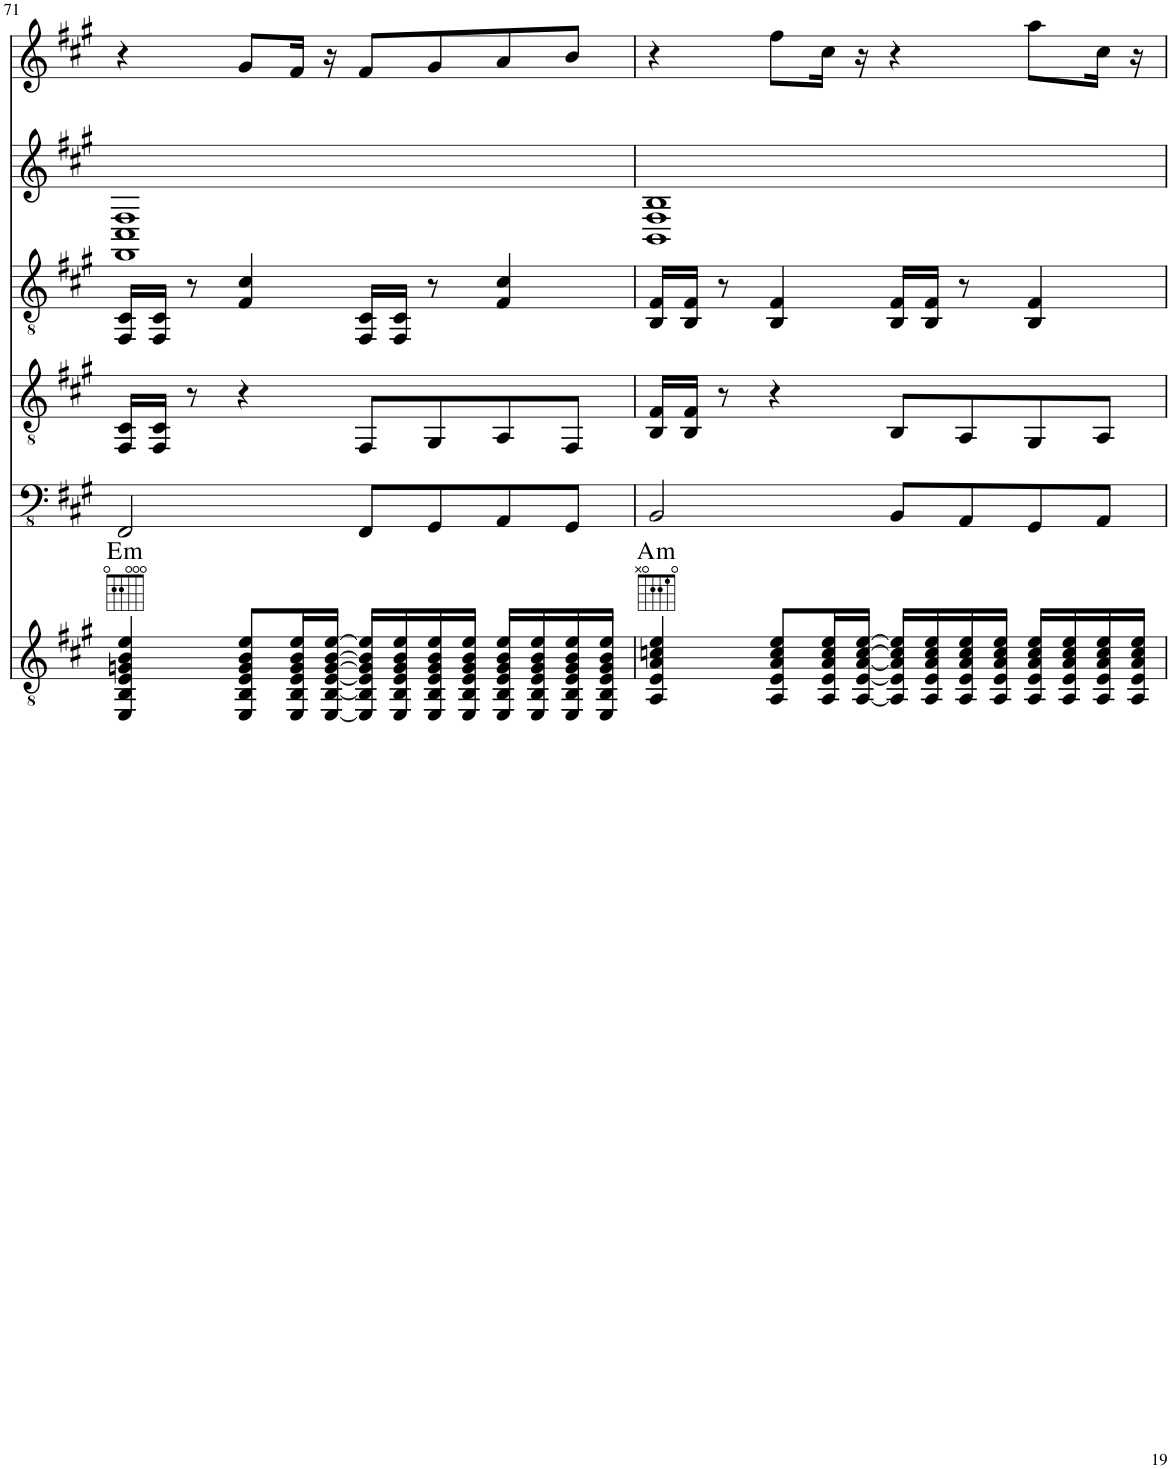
**kern	**harte	**kern	**kern	**kern	**kern	**kern
*part6	*part6	*part5	*part4	*part3	*part2	*part1
*staff6	*	*staff5	*staff4	*staff3	*staff2	*staff1
*I"ľ����	*	*I"��˹	*I"���༪��	*I"��������	*I"���� ����	*I"���� ����
!!LO:PB:g=z
*clefGv2	*	*clefFv4	*clefGv2	*clefGv2	*clefG2	*clefG2
*k[f#c#g#]	*	*k[f#c#g#]	*k[f#c#g#]	*k[f#c#g#]	*k[f#c#g#]	*k[f#c#g#]
*M4/4	*	*M4/4	*M4/4	*M4/4	*M4/4	*M4/4
=71	=71	=71	=71	=71	=71	=71
!	!LO:H:kt=m	!	!	!	!	!
4EE/ 4BB/ 4E/ 4Gn/ 4B/ 4e/	E:min	2FFF#/	16FF#/ 16C#/LL	16FF#/ 16C#/LL	1FF# 1C# 1F#	4r
.	.	.	16FF#/ 16C#/JJ	16FF#/ 16C#/JJ	.	.
.	.	.	8r	8r	.	.
8EE/ 8BB/ 8E/ 8G/ 8B/ 8e/L	.	.	4r	4F#/ 4c#/	.	8g#/L
16EE/ 16BB/ 16E/ 16G/ 16B/ 16e/L	.	.	.	.	.	16f#/Jk
[16EE/ [16BB/ [16E/ [16G/ [16B/ [16e/JJ	.	.	.	.	.	16r
16EE/] 16BB/] 16E/] 16G/] 16B/] 16e/]LL	.	8FFF#/L	8FF#/L	16FF#/ 16C#/LL	.	8f#/L
16EE/ 16BB/ 16E/ 16G/ 16B/ 16e/	.	.	.	16FF#/ 16C#/JJ	.	.
16EE/ 16BB/ 16E/ 16G/ 16B/ 16e/	.	8GGG#/	8GG#/	8r	.	8g#/
16EE/ 16BB/ 16E/ 16G/ 16B/ 16e/JJ	.	.	.	.	.	.
16EE/ 16BB/ 16E/ 16G/ 16B/ 16e/LL	.	8AAA/	8AA/	4F#/ 4c#/	.	8a/
16EE/ 16BB/ 16E/ 16G/ 16B/ 16e/	.	.	.	.	.	.
16EE/ 16BB/ 16E/ 16G/ 16B/ 16e/	.	8GGG#/J	8FF#/J	.	.	8b/J
16EE/ 16BB/ 16E/ 16G/ 16B/ 16e/JJ	.	.	.	.	.	.
=72	=72	=72	=72	=72	=72	=72
!	!LO:H:kt=m	!	!	!	!	!
4AA/ 4E/ 4A/ 4cn/ 4e/	A:min	2BBB/	16BB/ 16F#/LL	16BB/ 16F#/LL	1BB 1F# 1B	4r
.	.	.	16BB/ 16F#/JJ	16BB/ 16F#/JJ	.	.
.	.	.	8r	8r	.	.
8AA/ 8E/ 8A/ 8c/ 8e/L	.	.	4r	4BB/ 4F#/	.	8ff#\L
16AA/ 16E/ 16A/ 16c/ 16e/L	.	.	.	.	.	16cc#\Jk
[16AA/ [16E/ [16A/ [16c/ [16e/JJ	.	.	.	.	.	16r
16AA/] 16E/] 16A/] 16c/] 16e/]LL	.	8BBB/L	8BB/L	16BB/ 16F#/LL	.	4r
16AA/ 16E/ 16A/ 16c/ 16e/	.	.	.	16BB/ 16F#/JJ	.	.
16AA/ 16E/ 16A/ 16c/ 16e/	.	8AAA/	8AA/	8r	.	.
16AA/ 16E/ 16A/ 16c/ 16e/JJ	.	.	.	.	.	.
16AA/ 16E/ 16A/ 16c/ 16e/LL	.	8GGG#/	8GG#/	4BB/ 4F#/	.	8aa\L
16AA/ 16E/ 16A/ 16c/ 16e/	.	.	.	.	.	.
16AA/ 16E/ 16A/ 16c/ 16e/	.	8AAA/J	8AA/J	.	.	16cc#\Jk
16AA/ 16E/ 16A/ 16c/ 16e/JJ	.	.	.	.	.	16r
=	=	=	=	=	=	=
*-	*-	*-	*-	*-	*-	*-
